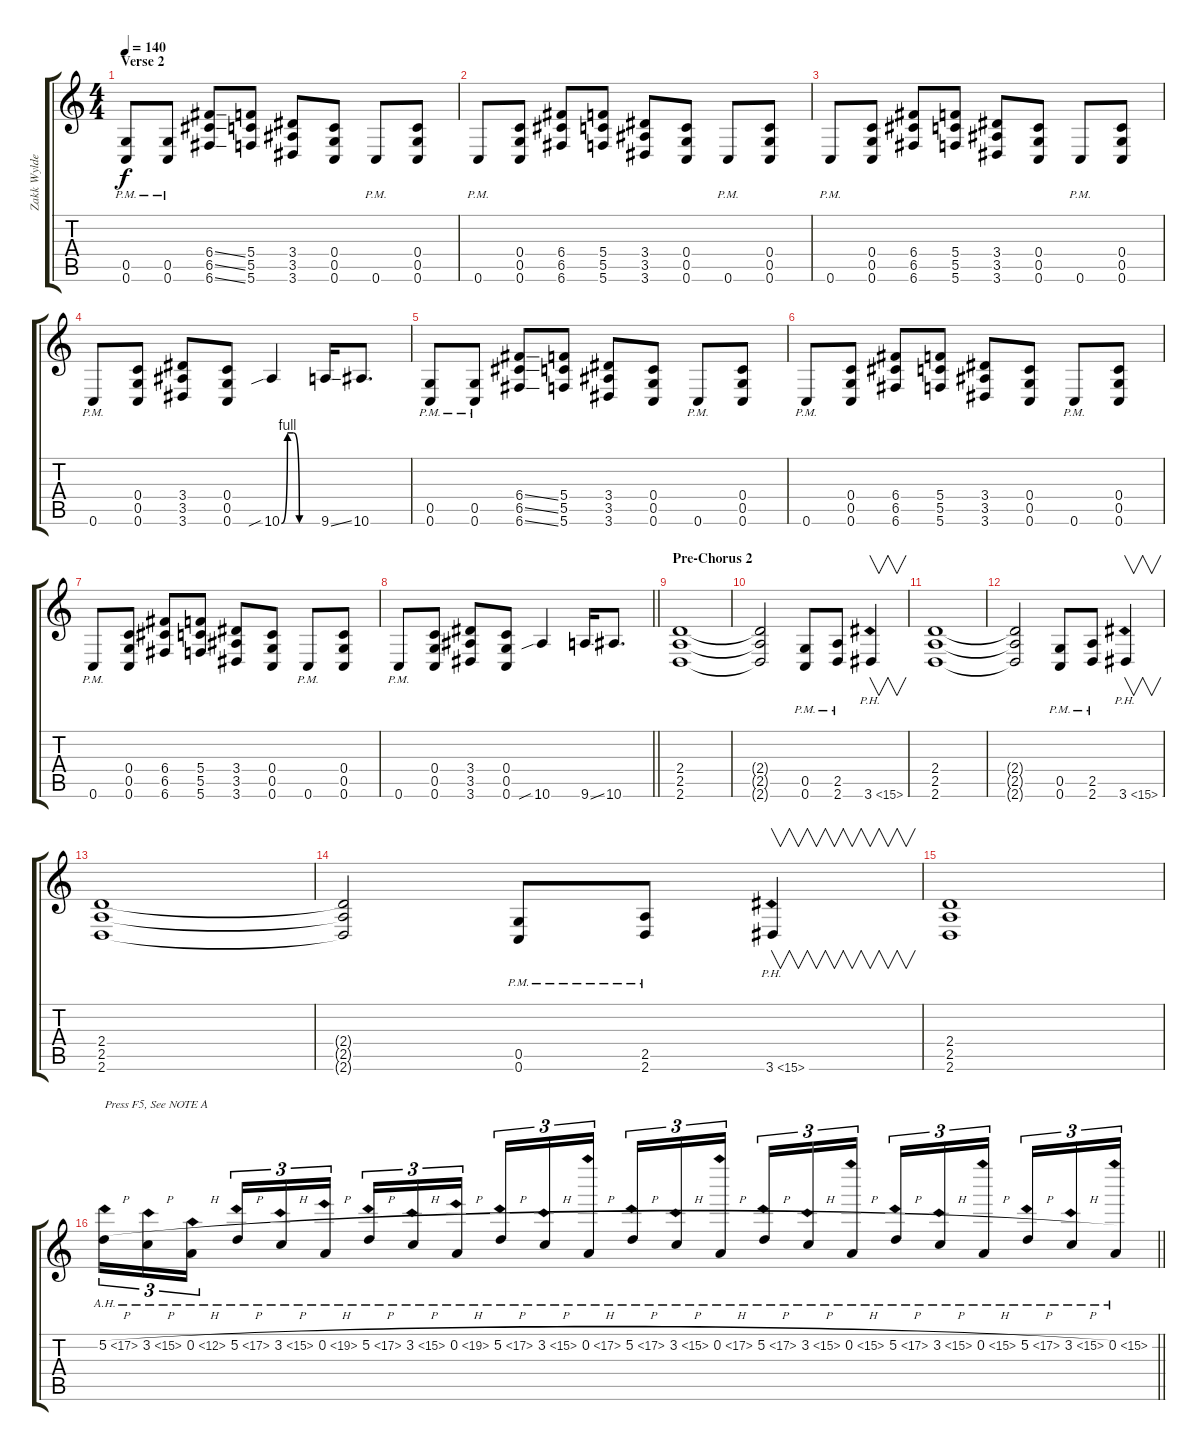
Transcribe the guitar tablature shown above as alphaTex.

\track ("Zakk Wylde" "Zakk Wylde") {instrument distortionguitar}
\staff {score tabs}
\tuning (D4 A3 F3 C3 G2 C2) {hide}
\ts (4 4)
\section ("" "Verse 2")
\tempo 140
\clef g2
\ks c
(0.5{pm} 0.6{pm}).8{dy f} (0.5{pm} 0.6{pm}).8 (6.4{ss} 6.5{ss} 6.6{ss}).8 (5.4 5.5 5.6).8 (3.4 3.5 3.6).8 (0.4 0.5 0.6).8 0.6{pm}.8 (0.4 0.5 0.6).8 |
0.6{pm}.8 (0.4 0.5 0.6).8 (6.4 6.5 6.6).8 (5.4 5.5 5.6).8 (3.4 3.5 3.6).8 (0.4 0.5 0.6).8 0.6{pm}.8 (0.4 0.5 0.6).8 |
0.6{pm}.8 (0.4 0.5 0.6).8 (6.4 6.5 6.6).8 (5.4 5.5 5.6).8 (3.4 3.5 3.6).8 (0.4 0.5 0.6).8 0.6{pm}.8 (0.4 0.5 0.6).8 |
0.6{pm}.8 (0.4 0.5 0.6).8 (3.4 3.5 3.6).8 (0.4 0.5 0.6).8 10.6{be (custom 0 0 10 4 20 4 30 0 60 0) sib}.4 9.6{ss}.16 10.6.8{d} |
(0.5{pm} 0.6{pm}).8 (0.5{pm} 0.6{pm}).8 (6.4{ss} 6.5{ss} 6.6{ss}).8 (5.4 5.5 5.6).8 (3.4 3.5 3.6).8 (0.4 0.5 0.6).8 0.6{pm}.8 (0.4 0.5 0.6).8 |
0.6{pm}.8 (0.4 0.5 0.6).8 (6.4 6.5 6.6).8 (5.4 5.5 5.6).8 (3.4 3.5 3.6).8 (0.4 0.5 0.6).8 0.6{pm}.8 (0.4 0.5 0.6).8 |
0.6{pm}.8 (0.4 0.5 0.6).8 (6.4 6.5 6.6).8 (5.4 5.5 5.6).8 (3.4 3.5 3.6).8 (0.4 0.5 0.6).8 0.6{pm}.8 (0.4 0.5 0.6).8 |
\barLineRight lightlight
0.6{pm}.8 (0.4 0.5 0.6).8 (3.4 3.5 3.6).8 (0.4 0.5 0.6).8 10.6{sib}.4 9.6{ss}.16 10.6.8{d} |
\section ("" "Pre-Chorus 2")
(2.4 2.5 2.6).1 |
(2.4{t} 2.5{t} 2.6{t}).2 (0.5{pm} 0.6{pm}).8 (2.5{pm} 2.6{pm}).8 3.6{ph 12}.4{v} |
(2.4 2.5 2.6).1 |
(2.4{t} 2.5{t} 2.6{t}).2 (0.5{pm} 0.6{pm}).8 (2.5{pm} 2.6{pm}).8 3.6{ph 12}.4{v} |
(2.4 2.5 2.6).1 |
(2.4{t} 2.5{t} 2.6{t}).2 (0.5{pm} 0.6{pm}).8 (2.5{pm} 2.6{pm}).8 3.6{ph 12}.4{v} |
(2.4 2.5 2.6).1 |
\barLineRight lightlight
5.2{ah 12 h}.16{tu (3 2) txt "Press F5, See NOTE A"} 3.2{ah 12 h}.16{tu (3 2)} 0.2{ah 12 h}.16{tu (3 2) beam splitsecondary} 5.2{ah 12 h}.16{tu (3 2)} 3.2{ah 12 h}.16{tu (3 2)} 0.2{ah 19 h}.16{tu (3 2)} 5.2{ah 12 h}.16{tu (3 2)} 3.2{ah 12 h}.16{tu (3 2)} 0.2{ah 19 h}.16{tu (3 2) beam splitsecondary} 5.2{ah 12 h}.16{tu (3 2)} 3.2{ah 12 h}.16{tu (3 2)} 0.2{ah 17 h}.16{tu (3 2)} 5.2{ah 12 h}.16{tu (3 2)} 3.2{ah 12 h}.16{tu (3 2)} 0.2{ah 17 h}.16{tu (3 2) beam splitsecondary} 5.2{ah 12 h}.16{tu (3 2)} 3.2{ah 12 h}.16{tu (3 2)} 0.2{ah 15 h}.16{tu (3 2)} 5.2{ah 12 h}.16{tu (3 2)} 3.2{ah 12 h}.16{tu (3 2)} 0.2{ah 15 h}.16{tu (3 2) beam splitsecondary} 5.2{ah 12 h}.16{tu (3 2)} 3.2{ah 12 h}.16{tu (3 2)} 0.2{ah 15}.16{tu (3 2)}
